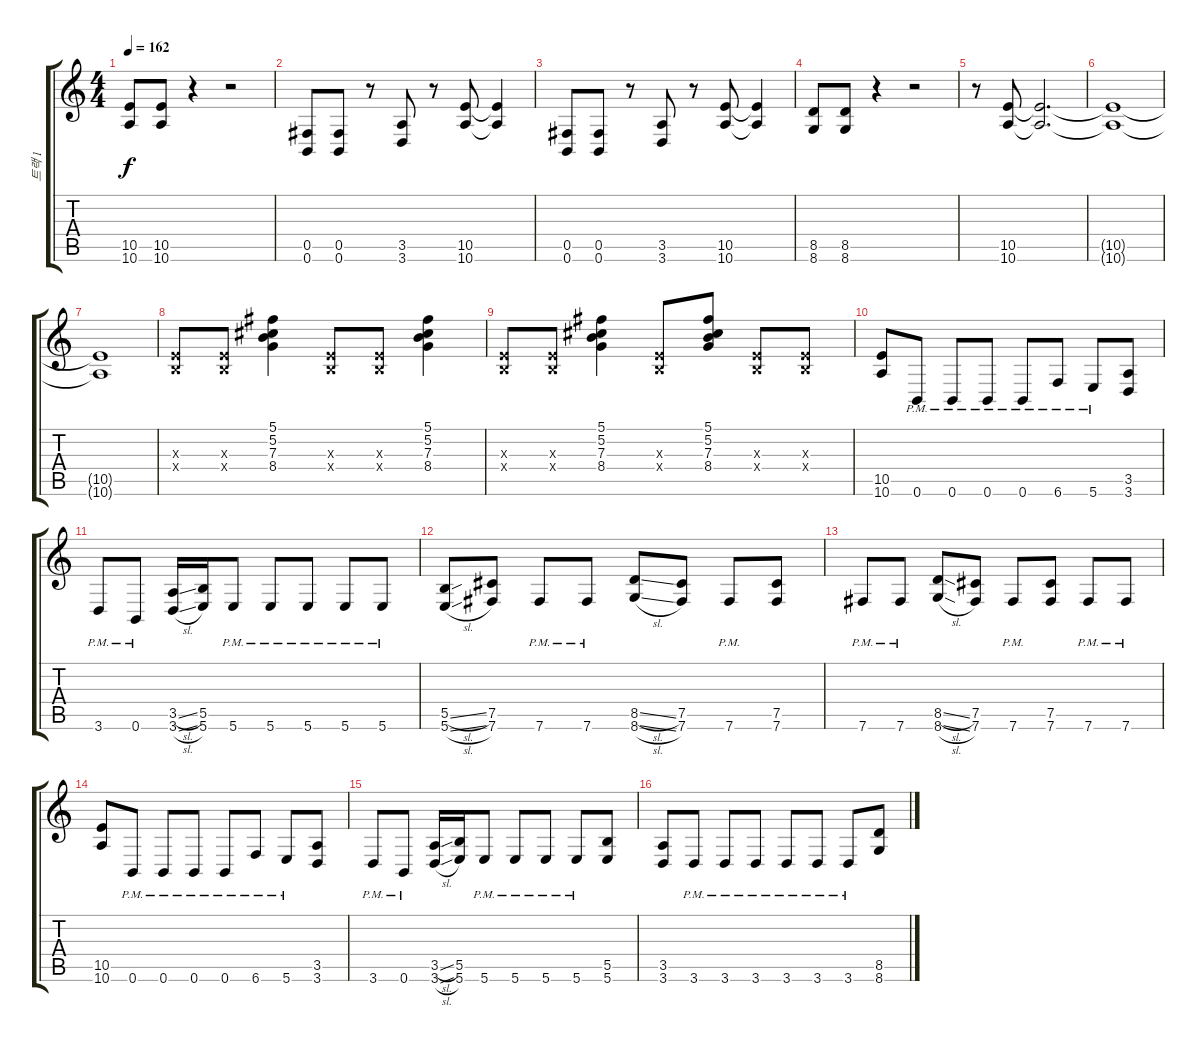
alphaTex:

\track ("트랙 1" "트랙 1") {instrument distortionguitar}
\staff {score tabs}
\tuning (Db4 Ab3 E3 B2 Gb2 B1) {hide}
\ts (4 4)
\tempo 162
\clef g2
\ks c
(10.5 10.6).8{dy f} (10.5 10.6).8 r.4 r.2 |
(0.5 0.6).8 (0.5 0.6).8 r.8 (3.5 3.6).8 r.8 (10.5 10.6).8 (10.5{t} 10.6{t}).4 |
(0.5 0.6).8 (0.5 0.6).8 r.8 (3.5 3.6).8 r.8 (10.5 10.6).8 (10.5{t} 10.6{t}).4 |
(8.5 8.6).8 (8.5 8.6).8 r.4 r.2 |
r.8 (10.5 10.6).8 (10.5{t} 10.6{t}).2{d} |
(10.5{t} 10.6{t}).1 |
(10.5{t} 10.6{t}).1 |
(0.3{x} 0.4{x}).8{volume 6 balance 1 instrument distortionguitar} (0.3{x} 0.4{x}).8 (5.1 5.2 7.3 8.4).4 (0.3{x} 0.4{x}).8 (0.3{x} 0.4{x}).8 (5.1 5.2 7.3 8.4).4 |
(0.3{x} 0.4{x}).8 (0.3{x} 0.4{x}).8 (5.1 5.2 7.3 8.4).4 (0.3{x} 0.4{x}).8 (5.1 5.2 7.3 8.4).8 (0.3{x} 0.4{x}).8 (0.3{x} 0.4{x}).8 |
(10.5 10.6).8{volume 12 balance 13} 0.6{pm}.8 0.6{pm}.8 0.6{pm}.8 0.6{pm}.8 6.6{pm}.8 5.6{pm}.8 (3.5 3.6).8 |
3.6{pm}.8 0.6{pm}.8 (3.5{sl} 3.6{sl}).16 (5.5 5.6).16 5.6{pm}.8 5.6{pm}.8 5.6{pm}.8 5.6{pm}.8 5.6{pm}.8 |
(5.5{sl} 5.6{sl}).8 (7.5 7.6).8 7.6{pm}.8 7.6{pm}.8 (8.5{sl} 8.6{sl}).8 (7.5 7.6).8 7.6{pm}.8 (7.5 7.6).8 |
7.6{pm}.8 7.6{pm}.8 (8.5{sl} 8.6{sl}).8 (7.5 7.6).8 7.6{pm}.8 (7.5 7.6).8 7.6{pm}.8 7.6{pm}.8 |
(10.5 10.6).8 0.6{pm}.8 0.6{pm}.8 0.6{pm}.8 0.6{pm}.8 6.6{pm}.8 5.6{pm}.8 (3.5 3.6).8 |
3.6{pm}.8 0.6{pm}.8 (3.5{sl} 3.6{sl}).16 (5.5 5.6).16 5.6{pm}.8 5.6{pm}.8 5.6{pm}.8 5.6{pm}.8 (5.5 5.6).8 |
(3.5 3.6).8 3.6{pm}.8 3.6{pm}.8 3.6{pm}.8 3.6{pm}.8 3.6{pm}.8 3.6{pm}.8 (8.5 8.6).8
